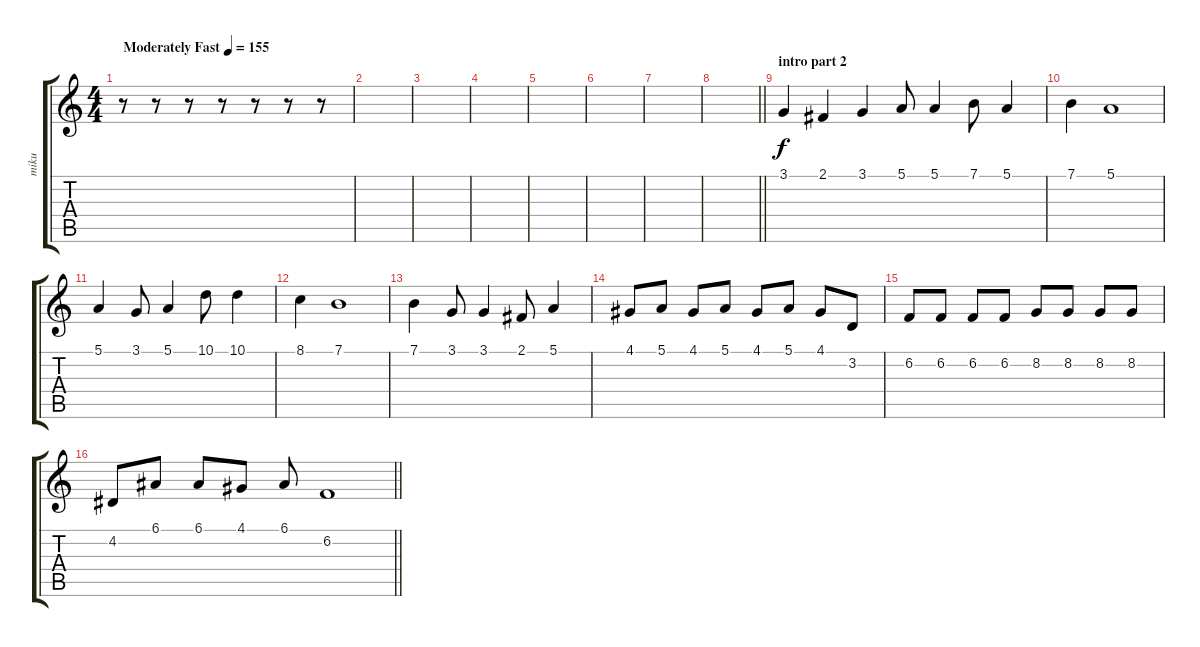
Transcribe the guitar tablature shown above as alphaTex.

\track ("miku" "miku") {instrument voiceoohs}
\staff {score tabs}
\tuning (E4 B3 G3 D3 A2 E2) {hide}
\ts (4 4)
\tempo (155 "Moderately Fast")
\clef g2
\ks c
r.8{dy f instrument voiceoohs} r.8 r.8 r.8 r.8 r.8 r.8 |
|
|
|
|
|
|
\barLineRight lightlight
|
\section ("" "intro part 2")
3.1.4 2.1.4 3.1.4 5.1.8 5.1.4 7.1.8 5.1.4 |
7.1.4 5.1.1 |
5.1.4 3.1.8 5.1.4 10.1.8 10.1.4 |
8.1.4 7.1.1 |
7.1.4 3.1.8 3.1.4 2.1.8 5.1.4 |
4.1.8 5.1.8 4.1.8 5.1.8 4.1.8 5.1.8 4.1.8 3.2.8 |
6.2.8 6.2.8 6.2.8 6.2.8 8.2.8 8.2.8 8.2.8 8.2.8 |
\barLineRight lightlight
4.2.8 6.1.8 6.1.8 4.1.8 6.1.8 6.2.1
